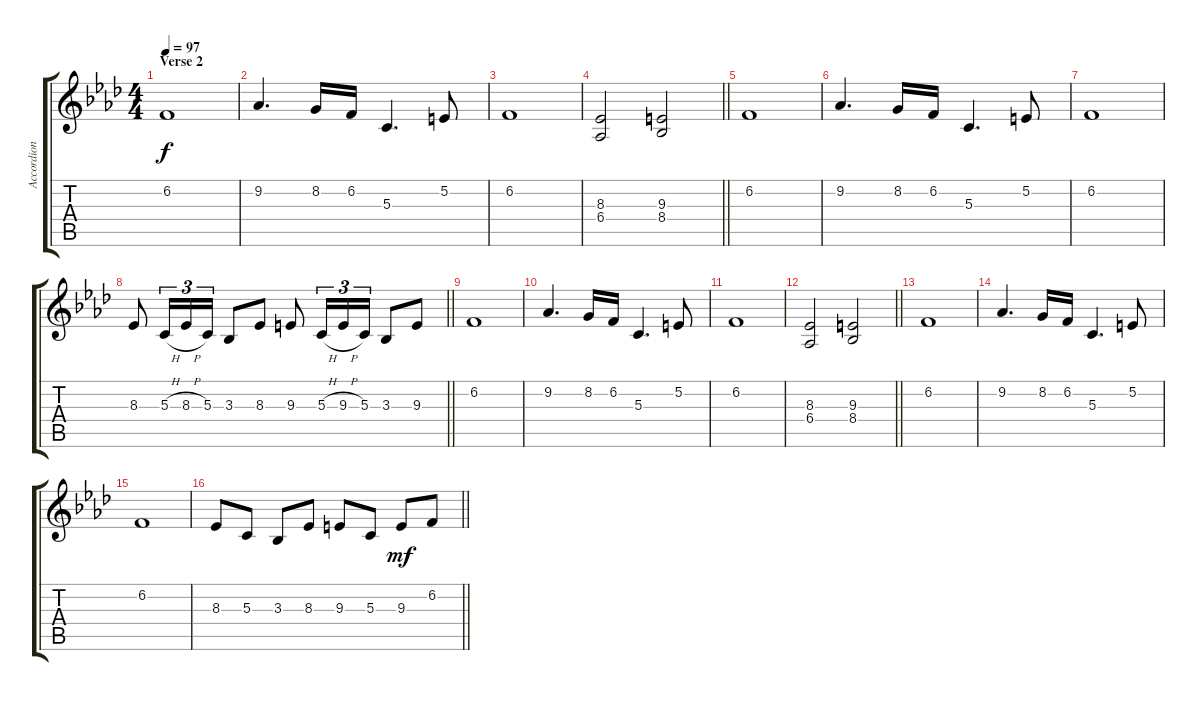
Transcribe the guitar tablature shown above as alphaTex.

\track ("Accordion" "Accordion") {instrument accordion}
\staff {score tabs}
\tuning (E4 B3 G3 D3 A2 E2) {hide}
\ts (4 4)
\section ("" "Verse 2")
\tempo 97
\clef g2
\ks fminor
6.2.1{dy f} |
9.2.4{d} 8.2.16 6.2.16 5.3.4{d} 5.2.8 |
6.2.1 |
\barLineRight lightlight
(8.3 6.4).2 (9.3 8.4).2 |
6.2.1 |
9.2.4{d} 8.2.16 6.2.16 5.3.4{d} 5.2.8 |
6.2.1 |
\barLineRight lightlight
8.3.8 5.3{h}.16{tu (3 2)} 8.3{h}.16{tu (3 2)} 5.3.16{tu (3 2)} 3.3.8 8.3.8 9.3.8 5.3{h}.16{tu (3 2)} 9.3{h}.16{tu (3 2)} 5.3.16{tu (3 2)} 3.3.8 9.3.8 |
6.2.1 |
9.2.4{d} 8.2.16 6.2.16 5.3.4{d} 5.2.8 |
6.2.1 |
\barLineRight lightlight
(8.3 6.4).2 (9.3 8.4).2 |
6.2.1 |
9.2.4{d} 8.2.16 6.2.16 5.3.4{d} 5.2.8 |
6.2.1 |
\barLineRight lightlight
8.3.8 5.3.8 3.3.8 8.3.8 9.3.8 5.3.8 9.3.8{dy mf} 6.2.8
